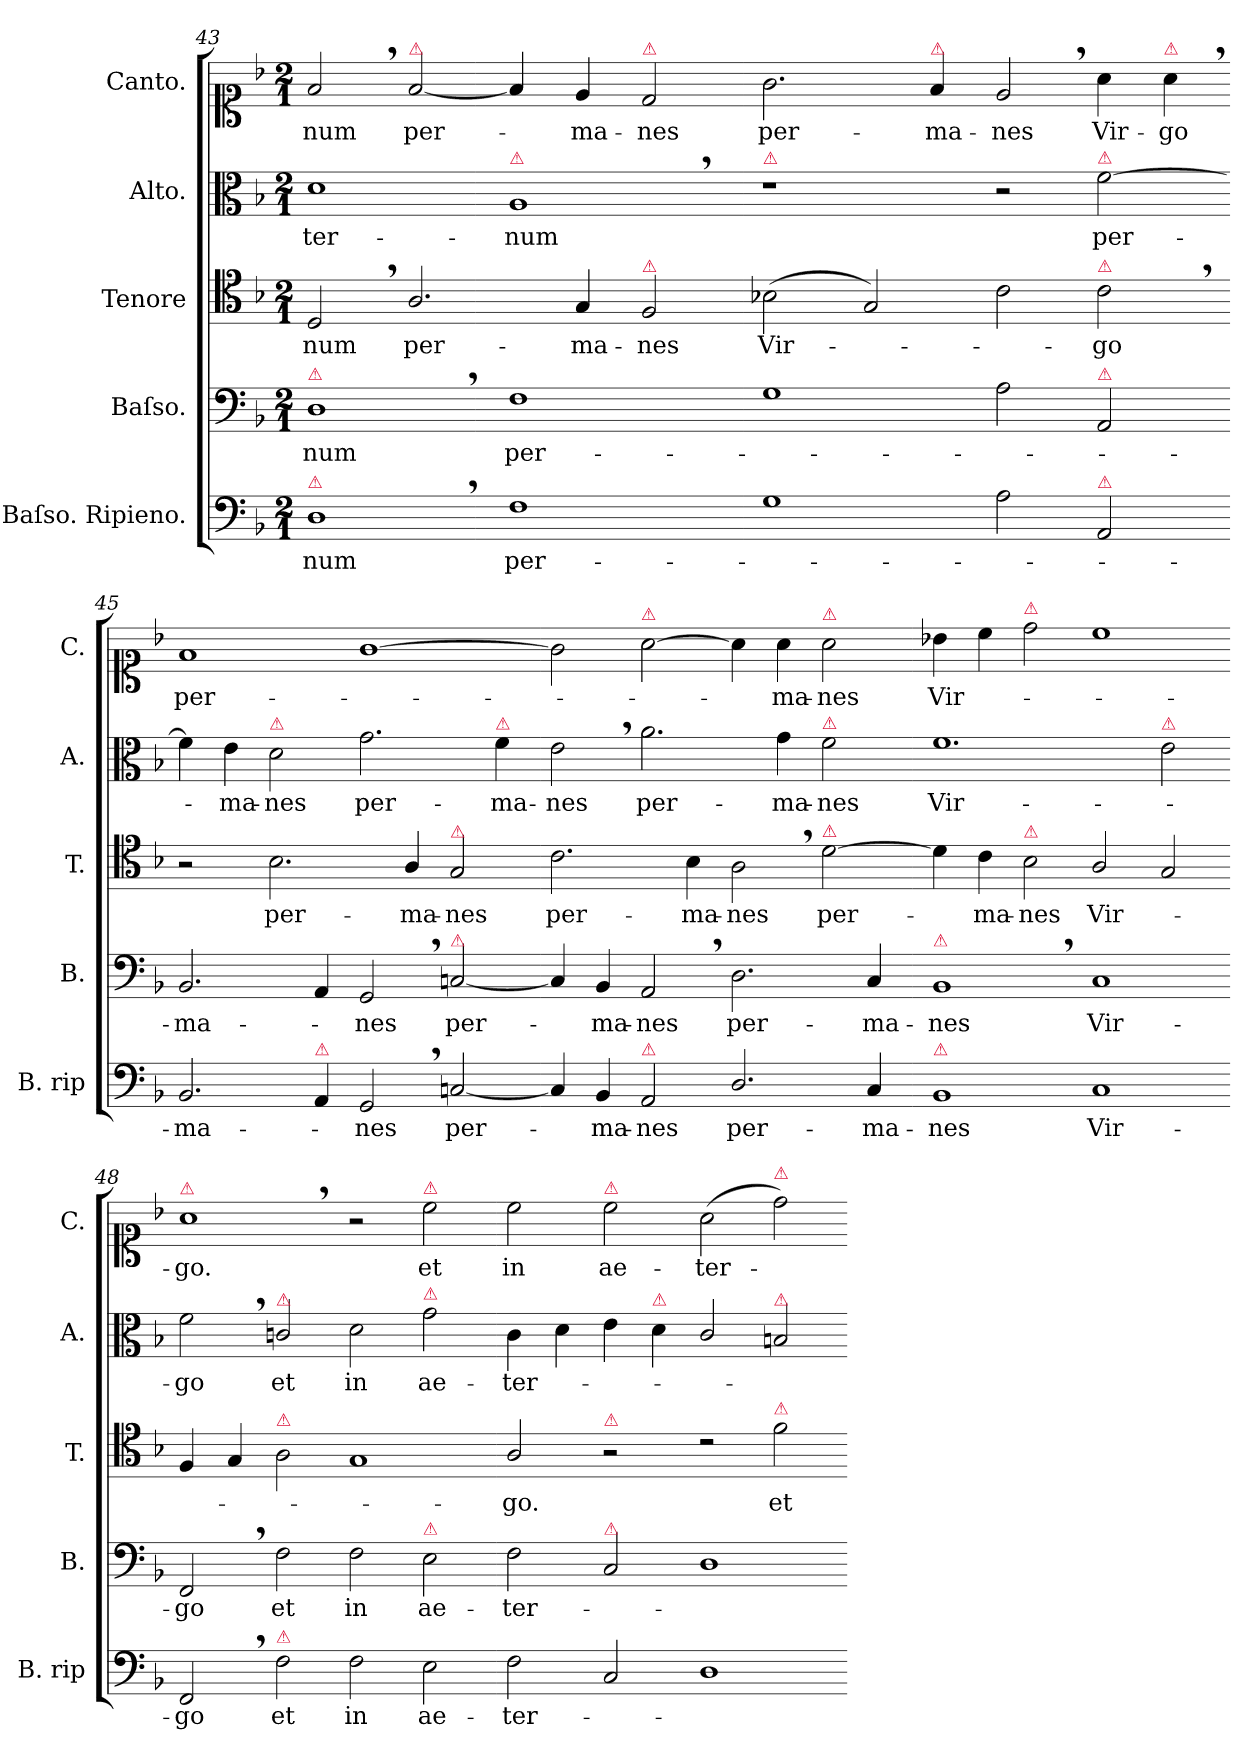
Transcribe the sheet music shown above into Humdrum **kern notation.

**kern	**text	**kern	**text	**kern	**text	**kern	**text	**kern	**text
*part5	*part5	*part4	*part4	*part3	*part3	*part2	*part2	*part1	*part1
*staff5	*staff5	*staff4	*staff4	*staff3	*staff3	*staff2	*staff2	*staff1	*staff1
*I"Baſso. Ripieno.	*	*I"Baſso.	*	*I"Tenore	*	*I"Alto.	*	*I"Canto.	*
*I'B. rip	*	*I'B.	*	*I'T.	*	*I'A.	*	*I'C.	*
*clefF4	*	*clefF4	*	*clefC4	*	*clefC3	*	*clefC1	*
*k[b-]	*	*k[b-]	*	*k[b-]	*	*k[b-]	*	*k[b-]	*
*M2/1	*	*M2/1	*	*M2/1	*	*M2/1	*	*M2/1	*
=43	=43	=43	=43	=43	=43	=43	=43	=43	=43
!	!	!LO:TX:a:color=crimson:t=⚠	!	!	!	!	!	!	!
!LO:TX:a:color=crimson:t=⚠	!	!	!	!	!	!	!	!	!
1D,<	-num	1D,<	-num	2D,</	-num	1d	-ter-	2f,</	-num
!	!	!	!	!	!	!	!	!LO:TX:a:color=crimson:t=⚠	!
.	.	.	.	2.A/	per-	.	.	[2f/	per-
!	!	!	!	!	!	!LO:TX:a:color=crimson:t=⚠	!	!	!
1F	per-	1F	per-	.	.	1A,<	-num	4f!]	.
.	.	.	.	4G/	-ma-	.	.	4e/	-ma-
!	!	!	!	!	!	!	!	!LO:TX:a:color=crimson:t=⚠	!
!	!	!	!	!LO:TX:a:color=crimson:t=⚠	!	!	!	!	!
.	.	.	.	2F/	-nes	.	.	2d/	-nes
=44-	=44-	=44-	=44-	=44-	=44-	=44-	=44-	=44-	=44-
!	!	!	!	!	!	!LO:TX:a:color=crimson:t=⚠	!	!	!
!	!	!	!	!	!	!	!	!	!LO:LY:i
1G	.	1G	.	(2B-X\	Vir-	1r	.	2.g\	per-
.	.	.	.	2G/)	.	.	.	.	.
!	!	!	!	!	!	!	!	!LO:TX:a:color=crimson:t=⚠	!
!	!	!	!	!	!	!	!	!	!LO:LY:i
.	.	.	.	.	.	.	.	4f/	-ma-
!	!	!	!	!	!	!	!	!	!LO:LY:i
2A\	.	2A\	.	2c\	.	2r	.	2e,</	-nes
!	!	!	!	!	!	!LO:TX:a:color=crimson:t=⚠	!	!	!
!	!	!	!	!LO:TX:a:color=crimson:t=⚠	!	!	!	!	!
!	!	!LO:TX:a:color=crimson:t=⚠	!	!	!	!	!	!	!
!LO:TX:a:color=crimson:t=⚠	!	!	!	!	!	!	!	!	!
2AA/	.	2AA/	.	2c,<\	-go	[2f\	per-	4a\	Vir-
!	!	!	!	!	!	!	!	!LO:TX:a:color=crimson:t=⚠	!
.	.	.	.	.	.	.	.	4a,<\	-go
=45-	=45-	=45-	=45-	=45-	=45-	=45-	=45-	=45-	=45-
2.BB-/	-ma-	2.BB-/	-ma-	2r	.	4f!]	.	1f	per-
.	.	.	.	.	.	4e\	-ma-	.	.
!	!	!	!	!	!	!LO:TX:a:color=crimson:t=⚠	!	!	!
.	.	.	.	2.B-\	per-	2d\	-nes	.	.
!LO:TX:a:color=crimson:t=⚠	!	!	!	!	!	!	!	!	!
4AA/	.	4AA/	.	.	.	.	.	.	.
!	!	!	!	!	!	!	!LO:LY:i	!	!
2GG,</	-nes	2GG,</	-nes	.	.	2.g\	per-	[1g	.
.	.	.	.	4A/	-ma-	.	.	.	.
!	!	!	!	!LO:TX:a:color=crimson:t=⚠	!	!	!	!	!
!	!	!LO:TX:a:color=crimson:t=⚠	!	!	!	!	!	!	!
!	!LO:LY:i	!	!LO:LY:i	!	!	!	!	!	!
[2Cn/	per-	[2Cn/	per-	2G/	-nes	.	.	.	.
!	!	!	!	!	!	!LO:TX:a:color=crimson:t=⚠	!	!	!
!	!	!	!	!	!	!	!LO:LY:i	!	!
.	.	.	.	.	.	4f\	-ma-	.	.
=46-	=46-	=46-	=46-	=46-	=46-	=46-	=46-	=46-	=46-
!	!	!	!	!	!LO:LY:i	!	!LO:LY:i	!	!
4C/]	.	4C!]	.	2.c\	per-	2e,<\	-nes	2g]	.
!	!LO:LY:i	!	!LO:LY:i	!	!	!	!	!	!
4BB-/	-ma-	4BB-/	-ma-	.	.	.	.	.	.
!	!	!	!	!	!	!	!	!LO:TX:a:color=crimson:t=⚠	!
!LO:TX:a:color=crimson:t=⚠	!	!	!	!	!	!	!	!	!
!	!LO:LY:i	!	!LO:LY:i	!	!	!	!	!	!
2AA/	-nes	2AA,</	-nes	.	.	2.a\	per-	[2a\	.
!	!	!	!	!	!LO:LY:i	!	!	!	!
.	.	.	.	4B-\	-ma-	.	.	.	.
!	!	!	!	!	!LO:LY:i	!	!	!	!
2.D/	per-	2.D\	per-	2A,<\	-nes	.	.	4a!]	.
.	.	.	.	.	.	4g\	-ma-	4a\	-ma-
!	!	!	!	!	!	!	!	!LO:TX:a:color=crimson:t=⚠	!
!	!	!	!	!	!	!LO:TX:a:color=crimson:t=⚠	!	!	!
!	!	!	!	!LO:TX:a:color=crimson:t=⚠	!	!	!	!	!
.	.	.	.	[2d\	per-	2f\	-nes	2a\	-nes
4C/	-ma-	4C/	-ma-	.	.	.	.	.	.
=47-	=47-	=47-	=47-	=47-	=47-	=47-	=47-	=47-	=47-
!	!	!LO:TX:a:color=crimson:t=⚠	!	!	!	!	!	!	!
!LO:TX:a:color=crimson:t=⚠	!	!	!	!	!	!	!	!	!
1BB-	-nes	1BB-,<	-nes	4d!]	.	1.f	Vir-	4b-X\	Vir-
.	.	.	.	4c\	-ma-	.	.	4cc\	.
!	!	!	!	!	!	!	!	!LO:TX:a:color=crimson:t=⚠	!
!	!	!	!	!LO:TX:a:color=crimson:t=⚠	!	!	!	!	!
.	.	.	.	2B-\	-nes	.	.	2dd\	.
1C	Vir-	1C	Vir-	2A/	Vir-	.	.	1cc	.
!	!	!	!	!	!	!LO:TX:a:color=crimson:t=⚠	!	!	!
.	.	.	.	2G/	.	2e\	.	.	.
=48-	=48-	=48-	=48-	=48-	=48-	=48-	=48-	=48-	=48-
!	!	!	!	!	!	!	!	!LO:TX:a:color=crimson:t=⚠	!
2FF,</	-go	2FF,</	-go	4F/	.	2f,<\	-go	1a,<	-go.
.	.	.	.	4G/	.	.	.	.	.
!	!	!	!	!	!	!LO:TX:a:color=crimson:t=⚠	!	!	!
!	!	!	!	!LO:TX:a:color=crimson:t=⚠	!	!	!	!	!
!LO:TX:a:color=crimson:t=⚠	!	!	!	!	!	!	!	!	!
2F\	et	2F\	et	2A\	.	2cn/	et	.	.
2F\	in	2F\	in	1G	.	2d\	in	2r	.
!	!	!	!	!	!	!	!	!LO:TX:a:color=crimson:t=⚠	!
!	!	!	!	!	!	!LO:TX:a:color=crimson:t=⚠	!	!	!
!	!	!LO:TX:a:color=crimson:t=⚠	!	!	!	!	!	!	!
2E\	ae-	2E\	ae-	.	.	2g\	ae-	2cc\	et
=49-	=49-	=49-	=49-	=49-	=49-	=49-	=49-	=49-	=49-
2F\	-ter-	2F\	-ter-	2A/	-go.	4c\	-ter-	2cc\	in
.	.	.	.	.	.	4d\	.	.	.
!	!	!	!	!	!	!	!	!LO:TX:a:color=crimson:t=⚠	!
!	!	!	!	!LO:TX:a:color=crimson:t=⚠	!	!	!	!	!
!	!	!LO:TX:a:color=crimson:t=⚠	!	!	!	!	!	!	!
2C/	.	2C/	.	2r	.	4e\	.	2cc\	ae-
!	!	!	!	!	!	!LO:TX:a:color=crimson:t=⚠	!	!	!
.	.	.	.	.	.	4d\	.	.	.
1D	.	1D	.	2rc	.	2c/	.	(2a\	ter-
!	!	!	!	!	!	!	!	!LO:TX:a:color=crimson:t=⚠	!
!	!	!	!	!	!	!LO:TX:a:color=crimson:t=⚠	!	!	!
!	!	!	!	!LO:TX:a:color=crimson:t=⚠	!	!	!	!	!
.	.	.	.	2f\	et	2Bn/	.	2dd\)	.
=-	=-	=-	=-	=-	=-	=-	=-	=-	=-
*-	*-	*-	*-	*-	*-	*-	*-	*-	*-
